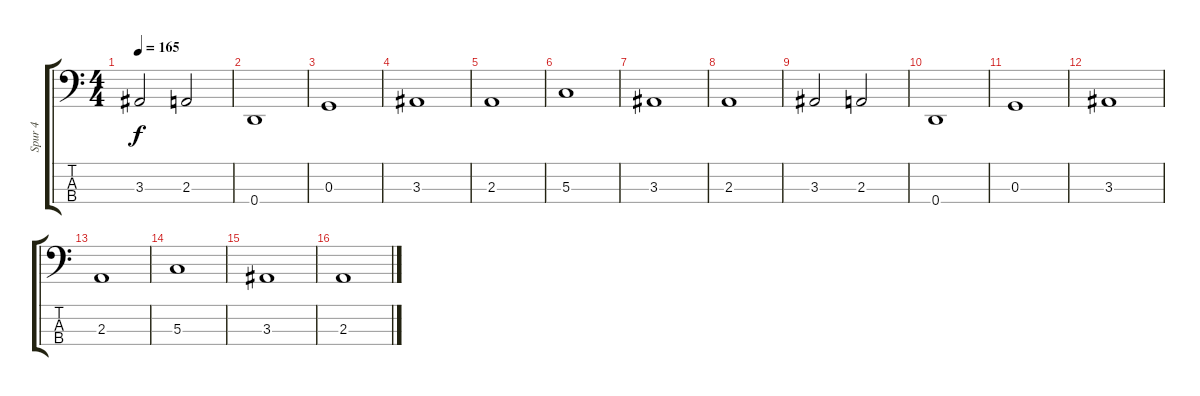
\track ("Spur 4" "Spur 4") {instrument electricbassfinger}
\staff {score tabs}
\tuning (F2 C2 G1 D1) {hide}
\ts (4 4)
\tempo 165
\clef f4
\ks c
3.3.2{dy f} 2.3.2 |
0.4.1 |
0.3.1 |
3.3.1 |
2.3.1 |
5.3.1 |
3.3.1 |
2.3.1 |
3.3.2 2.3.2 |
0.4.1 |
0.3.1 |
3.3.1 |
2.3.1 |
5.3.1 |
3.3.1 |
2.3.1
